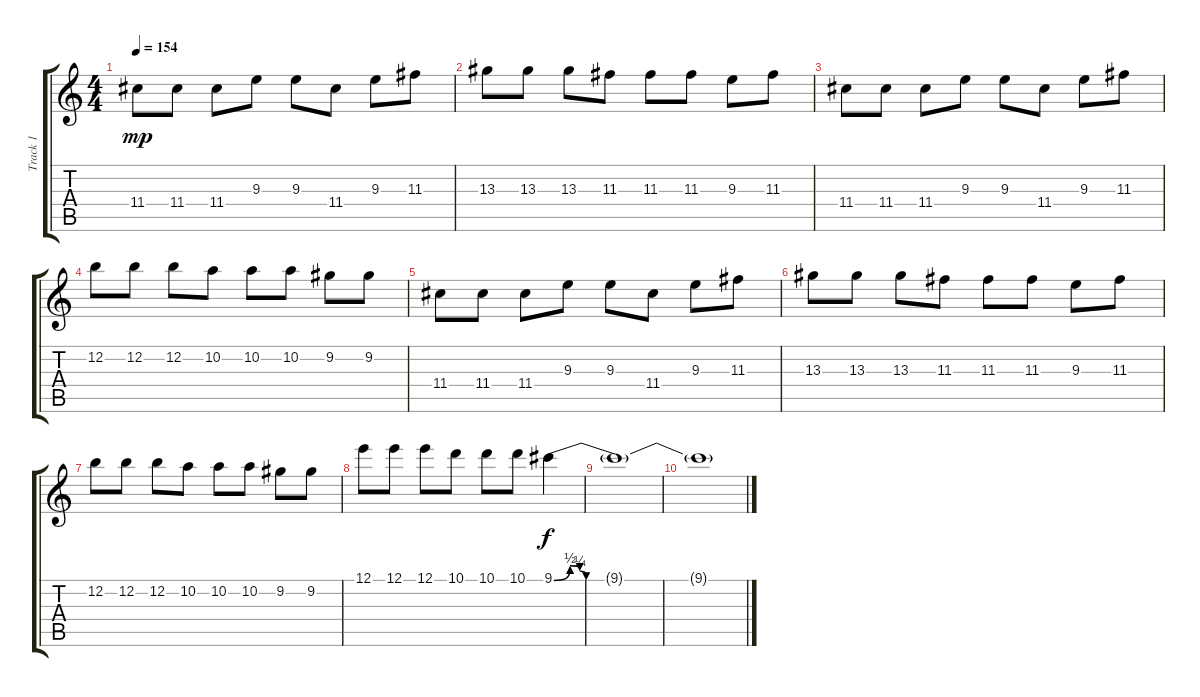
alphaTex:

\track ("Track 1" "Track 1") {instrument overdrivenguitar}
\staff {score tabs}
\tuning (E4 B3 G3 D3 A2 E2) {hide}
\ts (4 4)
\tempo 154
\clef g2
\ks c
11.4.8{dy mp volume 12 instrument distortionguitar} 11.4.8 11.4.8 9.3.8 9.3.8 11.4.8 9.3.8 11.3.8 |
13.3.8 13.3.8 13.3.8 11.3.8 11.3.8 11.3.8 9.3.8 11.3.8 |
11.4.8 11.4.8 11.4.8 9.3.8 9.3.8 11.4.8 9.3.8 11.3.8 |
12.2.8 12.2.8 12.2.8 10.2.8 10.2.8 10.2.8 9.2.8 9.2.8 |
11.4.8 11.4.8 11.4.8 9.3.8 9.3.8 11.4.8 9.3.8 11.3.8 |
13.3.8 13.3.8 13.3.8 11.3.8 11.3.8 11.3.8 9.3.8 11.3.8 |
12.2.8 12.2.8 12.2.8 10.2.8 10.2.8 10.2.8 9.2.8 9.2.8 |
12.1.8 12.1.8 12.1.8 10.1.8 10.1.8 10.1.8 9.1{be (custom 0 0 5 2 8 1 10 0 12 0 14 0 16 0 18 0 20 0 22 0 26 0 30 0 40 0 60 0)}.4{dy f} |
9.1{t}.1{volume 0} |
9.1{t}.1
